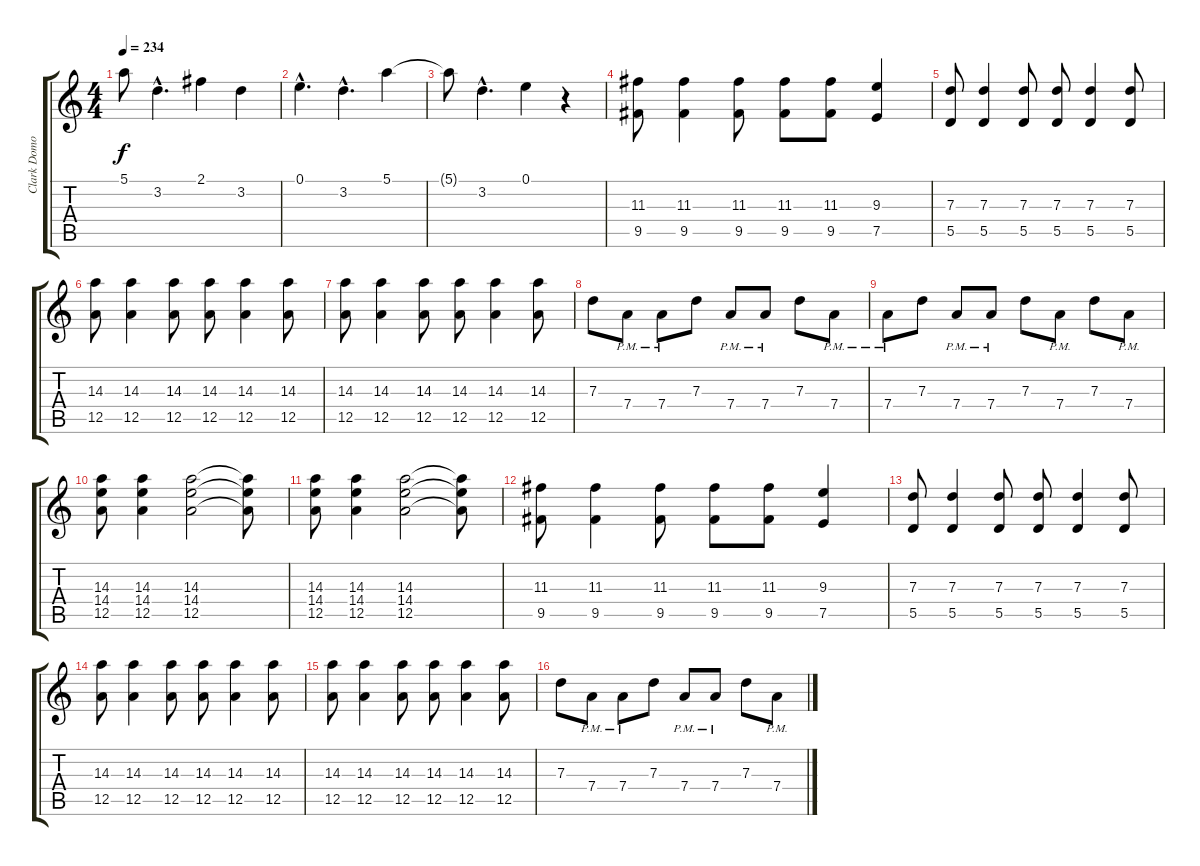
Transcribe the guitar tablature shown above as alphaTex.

\track ("Clark Domoe" "Clark Domo") {instrument distortionguitar}
\staff {score tabs}
\tuning (E4 B3 G3 D3 A2 E2) {hide}
\ts (4 4)
\tempo 234
\clef g2
\ks c
5.1{t}.8{dy f} 3.2{hac}.4{d} 2.1.4 3.2.4 |
0.1{hac}.4{d} 3.2{hac}.4{d} 5.1.4 |
5.1{t}.8 3.2{hac}.4{d} 0.1.4 r.4 |
(11.3 9.5).8 (11.3 9.5).4 (11.3 9.5).8 (11.3 9.5).8 (11.3 9.5).8 (9.3 7.5).4 |
(7.3 5.5).8 (7.3 5.5).4 (7.3 5.5).8 (7.3 5.5).8 (7.3 5.5).4 (7.3 5.5).8 |
(14.3 12.5).8 (14.3 12.5).4 (14.3 12.5).8 (14.3 12.5).8 (14.3 12.5).4 (14.3 12.5).8 |
(14.3 12.5).8 (14.3 12.5).4 (14.3 12.5).8 (14.3 12.5).8 (14.3 12.5).4 (14.3 12.5).8 |
7.3.8 7.4{pm}.8 7.4{pm}.8 7.3.8 7.4{pm}.8 7.4{pm}.8 7.3.8 7.4{pm}.8 |
7.4{pm}.8 7.3.8 7.4{pm}.8 7.4{pm}.8 7.3.8 7.4{pm}.8 7.3.8 7.4{pm}.8 |
(14.3 14.4 12.5).8 (14.3 14.4 12.5).4 (14.3 14.4 12.5).2 (14.3{t} 14.4{t} 12.5{t}).8 |
(14.3 14.4 12.5).8 (14.3 14.4 12.5).4 (14.3 14.4 12.5).2 (14.3{t} 14.4{t} 12.5{t}).8 |
(11.3 9.5).8 (11.3 9.5).4 (11.3 9.5).8 (11.3 9.5).8 (11.3 9.5).8 (9.3 7.5).4 |
(7.3 5.5).8 (7.3 5.5).4 (7.3 5.5).8 (7.3 5.5).8 (7.3 5.5).4 (7.3 5.5).8 |
(14.3 12.5).8 (14.3 12.5).4 (14.3 12.5).8 (14.3 12.5).8 (14.3 12.5).4 (14.3 12.5).8 |
(14.3 12.5).8 (14.3 12.5).4 (14.3 12.5).8 (14.3 12.5).8 (14.3 12.5).4 (14.3 12.5).8 |
7.3.8 7.4{pm}.8 7.4{pm}.8 7.3.8 7.4{pm}.8 7.4{pm}.8 7.3.8 7.4{pm}.8
